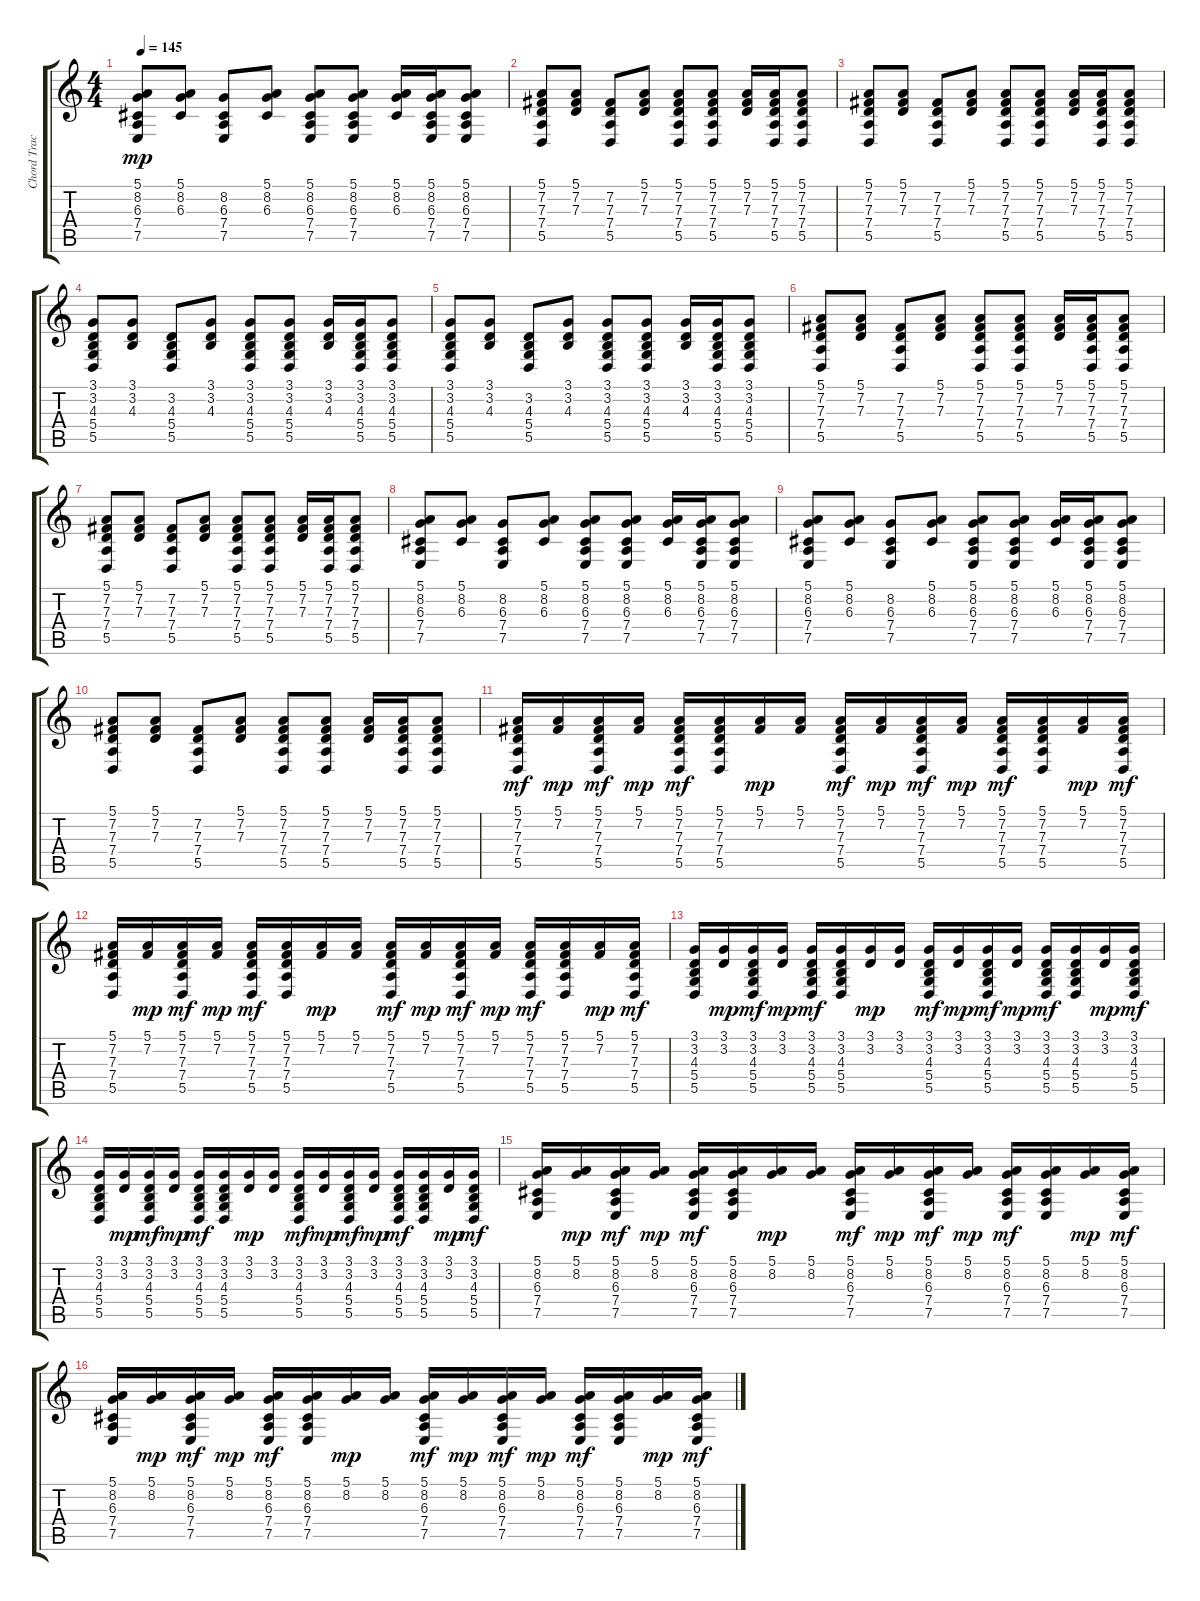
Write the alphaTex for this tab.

\track ("Chord Track" "Chord Trac") {instrument steeldrums}
\staff {score tabs}
\tuning (E4 B3 G3 D3 A2 E2) {hide}
\ts (4 4)
\tempo 145
\clef g2
\ks c
(5.1 8.2 6.3 7.4 7.5).8{dy mp} (5.1 8.2 6.3).8 (8.2 6.3 7.4 7.5).8 (5.1 8.2 6.3).8 (5.1 8.2 6.3 7.4 7.5).8 (5.1 8.2 6.3 7.4 7.5).8 (5.1 8.2 6.3).16 (5.1 8.2 6.3 7.4 7.5).16 (5.1 8.2 6.3 7.4 7.5).8 |
(5.1 7.2 7.3 7.4 5.5).8 (5.1 7.2 7.3).8 (7.2 7.3 7.4 5.5).8 (5.1 7.2 7.3).8 (5.1 7.2 7.3 7.4 5.5).8 (5.1 7.2 7.3 7.4 5.5).8 (5.1 7.2 7.3).16 (5.1 7.2 7.3 7.4 5.5).16 (5.1 7.2 7.3 7.4 5.5).8 |
(5.1 7.2 7.3 7.4 5.5).8 (5.1 7.2 7.3).8 (7.2 7.3 7.4 5.5).8 (5.1 7.2 7.3).8 (5.1 7.2 7.3 7.4 5.5).8 (5.1 7.2 7.3 7.4 5.5).8 (5.1 7.2 7.3).16 (5.1 7.2 7.3 7.4 5.5).16 (5.1 7.2 7.3 7.4 5.5).8 |
(3.1 3.2 4.3 5.4 5.5).8 (3.1 3.2 4.3).8 (3.2 4.3 5.4 5.5).8 (3.1 3.2 4.3).8 (3.1 3.2 4.3 5.4 5.5).8 (3.1 3.2 4.3 5.4 5.5).8 (3.1 3.2 4.3).16 (3.1 3.2 4.3 5.4 5.5).16 (3.1 3.2 4.3 5.4 5.5).8 |
(3.1 3.2 4.3 5.4 5.5).8 (3.1 3.2 4.3).8 (3.2 4.3 5.4 5.5).8 (3.1 3.2 4.3).8 (3.1 3.2 4.3 5.4 5.5).8 (3.1 3.2 4.3 5.4 5.5).8 (3.1 3.2 4.3).16 (3.1 3.2 4.3 5.4 5.5).16 (3.1 3.2 4.3 5.4 5.5).8 |
(5.1 7.2 7.3 7.4 5.5).8 (5.1 7.2 7.3).8 (7.2 7.3 7.4 5.5).8 (5.1 7.2 7.3).8 (5.1 7.2 7.3 7.4 5.5).8 (5.1 7.2 7.3 7.4 5.5).8 (5.1 7.2 7.3).16 (5.1 7.2 7.3 7.4 5.5).16 (5.1 7.2 7.3 7.4 5.5).8 |
(5.1 7.2 7.3 7.4 5.5).8 (5.1 7.2 7.3).8 (7.2 7.3 7.4 5.5).8 (5.1 7.2 7.3).8 (5.1 7.2 7.3 7.4 5.5).8 (5.1 7.2 7.3 7.4 5.5).8 (5.1 7.2 7.3).16 (5.1 7.2 7.3 7.4 5.5).16 (5.1 7.2 7.3 7.4 5.5).8 |
(5.1 8.2 6.3 7.4 7.5).8 (5.1 8.2 6.3).8 (8.2 6.3 7.4 7.5).8 (5.1 8.2 6.3).8 (5.1 8.2 6.3 7.4 7.5).8 (5.1 8.2 6.3 7.4 7.5).8 (5.1 8.2 6.3).16 (5.1 8.2 6.3 7.4 7.5).16 (5.1 8.2 6.3 7.4 7.5).8 |
(5.1 8.2 6.3 7.4 7.5).8 (5.1 8.2 6.3).8 (8.2 6.3 7.4 7.5).8 (5.1 8.2 6.3).8 (5.1 8.2 6.3 7.4 7.5).8 (5.1 8.2 6.3 7.4 7.5).8 (5.1 8.2 6.3).16 (5.1 8.2 6.3 7.4 7.5).16 (5.1 8.2 6.3 7.4 7.5).8 |
(5.1 7.2 7.3 7.4 5.5).8 (5.1 7.2 7.3).8 (7.2 7.3 7.4 5.5).8 (5.1 7.2 7.3).8 (5.1 7.2 7.3 7.4 5.5).8 (5.1 7.2 7.3 7.4 5.5).8 (5.1 7.2 7.3).16 (5.1 7.2 7.3 7.4 5.5).16 (5.1 7.2 7.3 7.4 5.5).8 |
(5.1 7.2 7.3 7.4 5.5).16{dy mf} (5.1 7.2).16{dy mp} (5.1 7.2 7.3 7.4 5.5).16{dy mf} (5.1 7.2).16{dy mp} (5.1 7.2 7.3 7.4 5.5).16{dy mf} (5.1 7.2 7.3 7.4 5.5).16 (5.1 7.2).16{dy mp} (5.1 7.2).16 (5.1 7.2 7.3 7.4 5.5).16{dy mf} (5.1 7.2).16{dy mp} (5.1 7.2 7.3 7.4 5.5).16{dy mf} (5.1 7.2).16{dy mp} (5.1 7.2 7.3 7.4 5.5).16{dy mf} (5.1 7.2 7.3 7.4 5.5).16 (5.1 7.2).16{dy mp} (5.1 7.2 7.3 7.4 5.5).16{dy mf} |
(5.1 7.2 7.3 7.4 5.5).16 (5.1 7.2).16{dy mp} (5.1 7.2 7.3 7.4 5.5).16{dy mf} (5.1 7.2).16{dy mp} (5.1 7.2 7.3 7.4 5.5).16{dy mf} (5.1 7.2 7.3 7.4 5.5).16 (5.1 7.2).16{dy mp} (5.1 7.2).16 (5.1 7.2 7.3 7.4 5.5).16{dy mf} (5.1 7.2).16{dy mp} (5.1 7.2 7.3 7.4 5.5).16{dy mf} (5.1 7.2).16{dy mp} (5.1 7.2 7.3 7.4 5.5).16{dy mf} (5.1 7.2 7.3 7.4 5.5).16 (5.1 7.2).16{dy mp} (5.1 7.2 7.3 7.4 5.5).16{dy mf} |
(3.1 3.2 4.3 5.4 5.5).16 (3.1 3.2).16{dy mp} (3.1 3.2 4.3 5.4 5.5).16{dy mf} (3.1 3.2).16{dy mp} (3.1 3.2 4.3 5.4 5.5).16{dy mf} (3.1 3.2 4.3 5.4 5.5).16 (3.1 3.2).16{dy mp} (3.1 3.2).16 (3.1 3.2 4.3 5.4 5.5).16{dy mf} (3.1 3.2).16{dy mp} (3.1 3.2 4.3 5.4 5.5).16{dy mf} (3.1 3.2).16{dy mp} (3.1 3.2 4.3 5.4 5.5).16{dy mf} (3.1 3.2 4.3 5.4 5.5).16 (3.1 3.2).16{dy mp} (3.1 3.2 4.3 5.4 5.5).16{dy mf} |
(3.1 3.2 4.3 5.4 5.5).16 (3.1 3.2).16{dy mp} (3.1 3.2 4.3 5.4 5.5).16{dy mf} (3.1 3.2).16{dy mp} (3.1 3.2 4.3 5.4 5.5).16{dy mf} (3.1 3.2 4.3 5.4 5.5).16 (3.1 3.2).16{dy mp} (3.1 3.2).16 (3.1 3.2 4.3 5.4 5.5).16{dy mf} (3.1 3.2).16{dy mp} (3.1 3.2 4.3 5.4 5.5).16{dy mf} (3.1 3.2).16{dy mp} (3.1 3.2 4.3 5.4 5.5).16{dy mf} (3.1 3.2 4.3 5.4 5.5).16 (3.1 3.2).16{dy mp} (3.1 3.2 4.3 5.4 5.5).16{dy mf} |
(5.1 8.2 6.3 7.4 7.5).16 (5.1 8.2).16{dy mp} (5.1 8.2 6.3 7.4 7.5).16{dy mf} (5.1 8.2).16{dy mp} (5.1 8.2 6.3 7.4 7.5).16{dy mf} (5.1 8.2 6.3 7.4 7.5).16 (5.1 8.2).16{dy mp} (5.1 8.2).16 (5.1 8.2 6.3 7.4 7.5).16{dy mf} (5.1 8.2).16{dy mp} (5.1 8.2 6.3 7.4 7.5).16{dy mf} (5.1 8.2).16{dy mp} (5.1 8.2 6.3 7.4 7.5).16{dy mf} (5.1 8.2 6.3 7.4 7.5).16 (5.1 8.2).16{dy mp} (5.1 8.2 6.3 7.4 7.5).16{dy mf} |
(5.1 8.2 6.3 7.4 7.5).16 (5.1 8.2).16{dy mp} (5.1 8.2 6.3 7.4 7.5).16{dy mf} (5.1 8.2).16{dy mp} (5.1 8.2 6.3 7.4 7.5).16{dy mf} (5.1 8.2 6.3 7.4 7.5).16 (5.1 8.2).16{dy mp} (5.1 8.2).16 (5.1 8.2 6.3 7.4 7.5).16{dy mf} (5.1 8.2).16{dy mp} (5.1 8.2 6.3 7.4 7.5).16{dy mf} (5.1 8.2).16{dy mp} (5.1 8.2 6.3 7.4 7.5).16{dy mf} (5.1 8.2 6.3 7.4 7.5).16 (5.1 8.2).16{dy mp} (5.1 8.2 6.3 7.4 7.5).16{dy mf}
